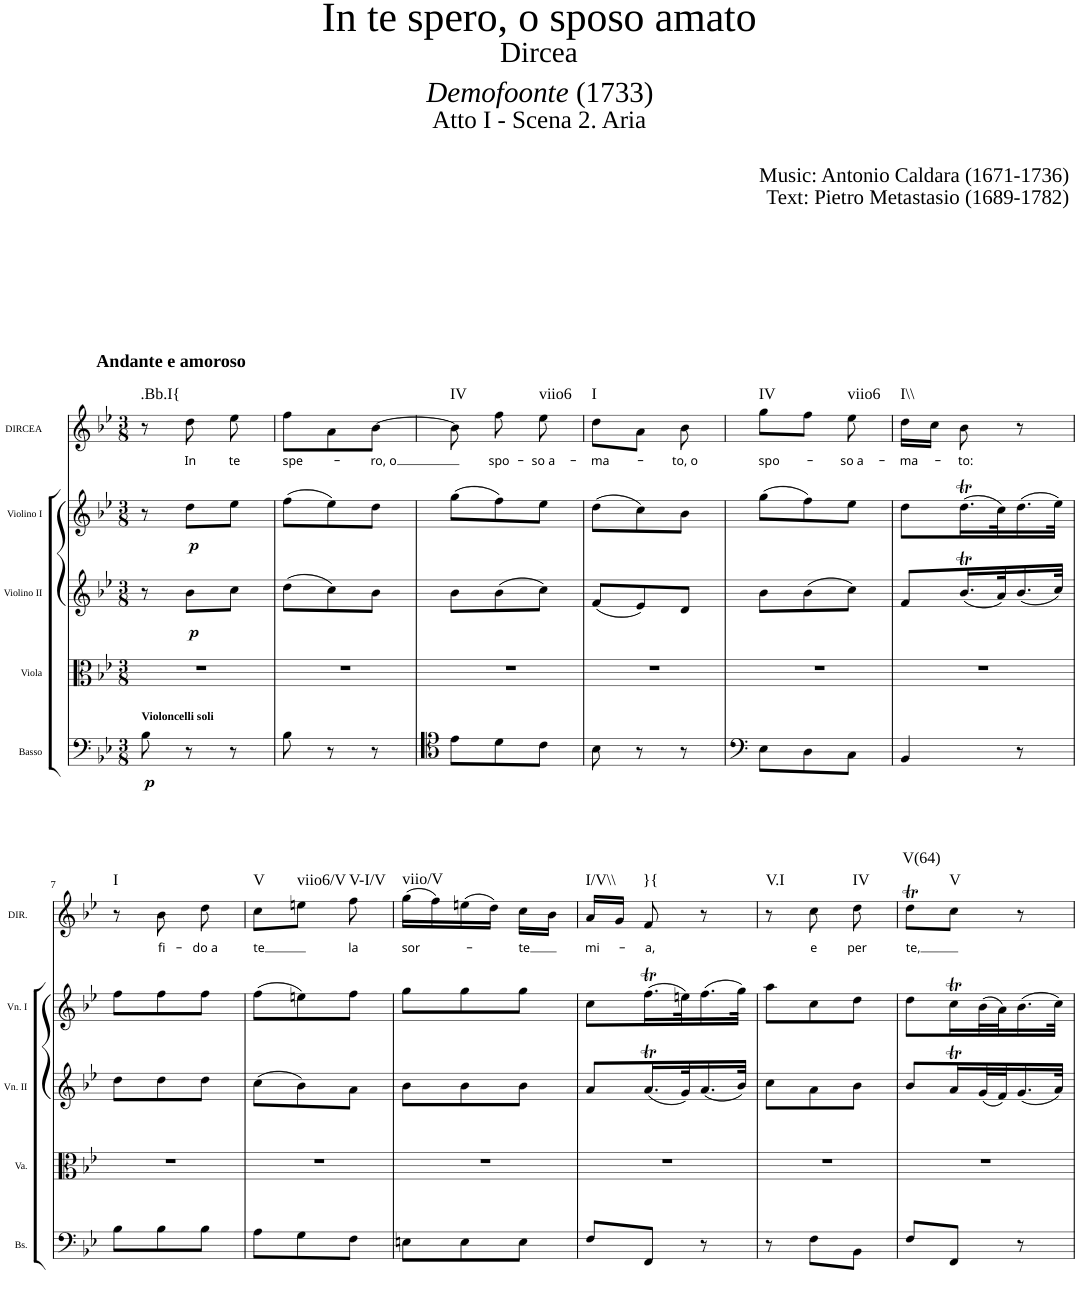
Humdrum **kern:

**kern	**dynam	**kern	**kern	**dynam	**kern	**dynam	**kern	**text	**harte
*part5	*part5	*part4	*part3	*part3	*part2	*part2	*part1	*part1	*part1
*staff5	*staff5	*staff4	*staff3	*staff3	*staff2	*staff2	*staff1	*staff1	*
*I"Basso	*	*I"Viola	*I"Violino II	*	*I"Violino I	*	*I"DIRCEA	*	*
*I'Bs.	*	*I'Va.	*I'Vn. II	*	*I'Vn. I	*	*I'DIR.	*	*
*clefF4	*	*clefC3	*clefG2	*	*clefG2	*	*clefG2	*	*
*k[b-e-]	*	*k[b-e-]	*k[b-e-]	*	*k[b-e-]	*	*k[b-e-]	*	*
*B-:	*	*B-:	*B-:	*	*B-:	*	*B-:	*	*
*M3/8	*	*M3/8	*M3/8	*	*M3/8	*	*M3/8	*	*
=1	=1	=1	=1	=1	=1	=1	=1	=1	=1
!	!	!	!	!	!	!	!LO:TX:a:B:t=Andante e amoroso	!	!
!LO:TX:a:B:t=Violoncelli soli	!	!	!	!	!	!	!	!	!
!	!LO:DY:b	!	!	!	!	!	!	!	!LO:H:kt=.Bb.I{
8B-\	p	4.r	8r	.	8r	.	8r	.	N
!	!	!	!	!LO:DY:b	!	!LO:DY:b	!	!LO:LY:b	!
8r	.	.	8b-\L	p	8dd\L	p	8dd\	In	.
!	!	!	!	!	!	!	!	!LO:LY:b	!
8r	.	.	8cc\J	.	8ee-\J	.	8ee-\	te	.
=2	=2	=2	=2	=2	=2	=2	=2	=2	=2
!	!	!	!	!	!	!	!	!LO:LY:b	!
8B-\	.	4.r	(>8dd\L	.	(>8ff\L	.	8ff\L	spe-	.
8r	.	.	8cc\)	.	8ee-\)	.	8a\	.	.
!	!	!	!	!	!	!	!	!LO:LY:b	!
8r	.	.	8b-\J	.	8dd\J	.	[8b-\J	ro, o	.
=3	=3	=3	=3	=3	=3	=3	=3	=3	=3
!	!	!	!	!	!	!	!	!	!LO:H:kt=IV
8e-\L	.	4.r	8b-\L	.	(>8gg\L	.	8b-\]	.	N
!	!	!	!	!	!	!	!	!LO:LY:b	!
8d\	.	.	(>8b-\	.	8ff\)	.	8ff\	spo-	.
!	!	!	!	!	!	!	!	!LO:LY:b	!LO:H:kt=viio6
8c\J	.	.	8cc\J)	.	8ee-\J	.	8ee-\	so a-	N
=4	=4	=4	=4	=4	=4	=4	=4	=4	=4
!	!	!	!	!	!	!	!	!LO:LY:b	!LO:H:kt=I
8B-\	.	4.r	(<8f/L	.	(>8dd\L	.	8dd\L	-ma-	N
8r	.	.	8e-/)	.	8cc\)	.	8a\J	.	.
!	!	!	!	!	!	!	!	!LO:LY:b	!
8r	.	.	8d/J	.	8b-\J	.	8b-\	to, o	.
=5	=5	=5	=5	=5	=5	=5	=5	=5	=5
!	!	!	!	!	!	!	!	!LO:LY:b	!LO:H:kt=IV
8E-\L	.	4.r	8b-\L	.	(>8gg\L	.	8gg\L	spo-	N
8D\	.	.	(>8b-\	.	8ff\)	.	8ff\J	.	.
!	!	!	!	!	!	!	!	!LO:LY:b	!LO:H:kt=viio6
8C\J	.	.	8cc\J)	.	8ee-\J	.	8ee-\	so a-	N
=6	=6	=6	=6	=6	=6	=6	=6	=6	=6
!	!	!	!	!	!	!	!	!LO:LY:b	!LO:H:kt=I\\
4BB-/	.	4.r	8f/L	.	8dd\L	.	16dd\LL	-ma-	N
.	.	.	.	.	.	.	16cc\JJ	.	.
!	!	!	!	!	!	!	!	!LO:LY:b	!
.	.	.	(<16.b-T/L	.	(>16.ddt\L	.	8b-\	-to:	.
.	.	.	32a/K)	.	32cc\K)	.	.	.	.
8r	.	.	(<16.b-/	.	(>16.dd\	.	8r	.	.
.	.	.	32cc/JJk)	.	32ee-\JJk)	.	.	.	.
!!LO:LB:g=z
=7	=7	=7	=7	=7	=7	=7	=7	=7	=7
!	!	!	!	!	!	!	!	!	!LO:H:kt=I
8B-\L	.	4.r	8dd\L	.	8ff\L	.	8r	.	N
!	!	!	!	!	!	!	!	!LO:LY:b	!
8B-\	.	.	8dd\	.	8ff\	.	8b-\	fi-	.
!	!	!	!	!	!	!	!	!LO:LY:b	!
8B-\J	.	.	8dd\J	.	8ff\J	.	8dd\	do a	.
=8	=8	=8	=8	=8	=8	=8	=8	=8	=8
!	!	!	!	!	!	!	!	!LO:LY:b	!LO:H:kt=V
8A\L	.	4.r	(>8cc\L	.	(>8ff\L	.	8cc\L	te	N
!	!	!	!	!	!	!	!	!	!LO:H:kt=viio6/V
8G\	.	.	8b-\)	.	8een\)	.	8een\J	.	N
!	!	!	!	!	!	!	!	!LO:LY:b	!LO:H:kt=V-I/V
8F\J	.	.	8a\J	.	8ff\J	.	8ff\	la	N
=9	=9	=9	=9	=9	=9	=9	=9	=9	=9
!	!	!	!	!	!	!	!	!LO:LY:b	!LO:H:kt=viio/V
8En\L	.	4.r	8b-\L	.	8gg\L	.	(>16gg\LL	sor-	N
.	.	.	.	.	.	.	16ff\)	.	.
8E\	.	.	8b-\	.	8gg\	.	(>16een\	.	.
.	.	.	.	.	.	.	16dd\JJ)	.	.
!	!	!	!	!	!	!	!	!LO:LY:b	!
8E\J	.	.	8b-\J	.	8gg\J	.	16cc\LL	-te	.
.	.	.	.	.	.	.	16b-\JJ	.	.
=10	=10	=10	=10	=10	=10	=10	=10	=10	=10
!	!	!	!	!	!	!	!	!LO:LY:b	!LO:H:kt=I/V\\
8F/L	.	4.r	8a/L	.	8cc\L	.	16a/LL	mi-	N
.	.	.	.	.	.	.	16g/JJ	.	.
!	!	!	!	!	!	!	!	!LO:LY:b	!LO:H:kt=}{
8FF/J	.	.	(<16.at/L	.	(>16.ffT\L	.	8f/	-a,	N
.	.	.	32g/K)	.	32een\K)	.	.	.	.
8r	.	.	(<16.a/	.	(>16.ff\	.	8r	.	.
.	.	.	32b-/JJk)	.	32gg\JJk)	.	.	.	.
=11	=11	=11	=11	=11	=11	=11	=11	=11	=11
!	!	!	!	!	!	!	!	!	!LO:H:kt=V.I
8r	.	4.r	8cc\L	.	8aa\L	.	8r	.	N
!	!	!	!	!	!	!	!	!LO:LY:b	!
8F\L	.	.	8a\	.	8cc\	.	8cc\	e	.
!	!	!	!	!	!	!	!	!LO:LY:b	!LO:H:kt=IV
8BB-\J	.	.	8b-\J	.	8dd\J	.	8dd\	per	N
=12	=12	=12	=12	=12	=12	=12	=12	=12	=12
!	!	!	!	!	!	!	!	!LO:LY:b	!LO:H:kt=V(64)
8F/L	.	4.r	8b-/L	.	8dd\L	.	8ddt\L	te,	N
!	!	!	!	!	!	!	!	!	!LO:H:kt=V
8FF/J	.	.	16at/L	.	16ccT\L	.	8cc\J	.	N
.	.	.	(<32g/L	.	(>32b-\L	.	.	.	.
.	.	.	32f/J)	.	32a\J)	.	.	.	.
8r	.	.	(<16.g/	.	(>16.b-\	.	8r	.	.
.	.	.	32a/JJk)	.	32cc\JJk)	.	.	.	.
=	=	=	=	=	=	=	=	=	=
*-	*-	*-	*-	*-	*-	*-	*-	*-	*-
